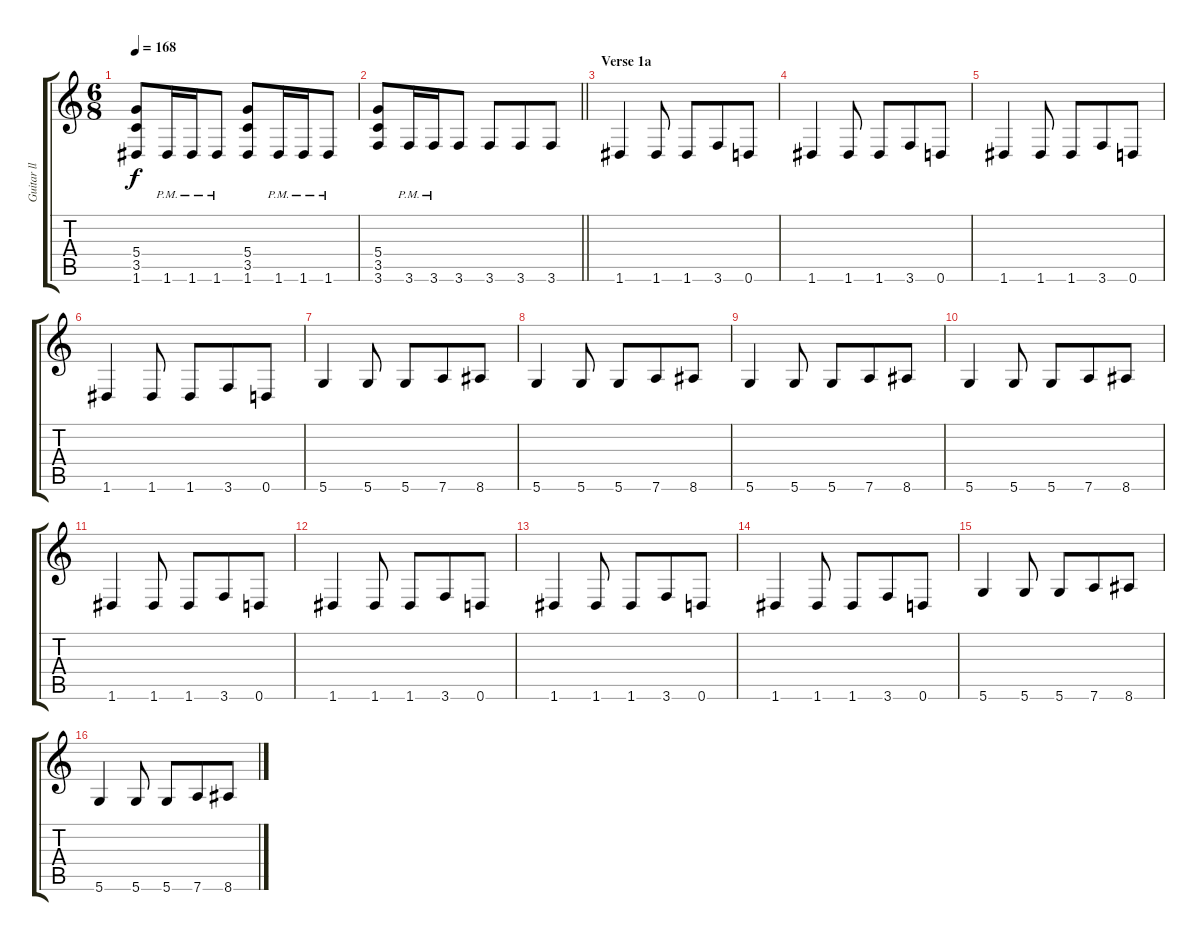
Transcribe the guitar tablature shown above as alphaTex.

\track ("Guitar ll" "Guitar ll") {instrument distortionguitar}
\staff {score tabs}
\tuning (E4 B3 G3 D3 A2 D2) {hide}
\ts (6 8)
\tempo 168
\clef g2
\ks c
(5.4 3.5 1.6).8{dy f} 1.6{pm}.16 1.6{pm}.16 1.6{pm}.8 (5.4 3.5 1.6).8 1.6{pm}.16 1.6{pm}.16 1.6{pm}.8 |
\barLineRight lightlight
(5.4 3.5 3.6).8 3.6{pm}.16 3.6{pm}.16 3.6.8 3.6.8 3.6.8 3.6.8 |
\section ("" "Verse 1a")
1.6.4 1.6.8 1.6.8 3.6.8 0.6.8 |
1.6.4 1.6.8 1.6.8 3.6.8 0.6.8 |
1.6.4 1.6.8 1.6.8 3.6.8 0.6.8 |
1.6.4 1.6.8 1.6.8 3.6.8 0.6.8 |
5.6.4 5.6.8 5.6.8 7.6.8 8.6.8 |
5.6.4 5.6.8 5.6.8 7.6.8 8.6.8 |
5.6.4 5.6.8 5.6.8 7.6.8 8.6.8 |
5.6.4 5.6.8 5.6.8 7.6.8 8.6.8 |
1.6.4 1.6.8 1.6.8 3.6.8 0.6.8 |
1.6.4 1.6.8 1.6.8 3.6.8 0.6.8 |
1.6.4 1.6.8 1.6.8 3.6.8 0.6.8 |
1.6.4 1.6.8 1.6.8 3.6.8 0.6.8 |
5.6.4 5.6.8 5.6.8 7.6.8 8.6.8 |
5.6.4 5.6.8 5.6.8 7.6.8 8.6.8
